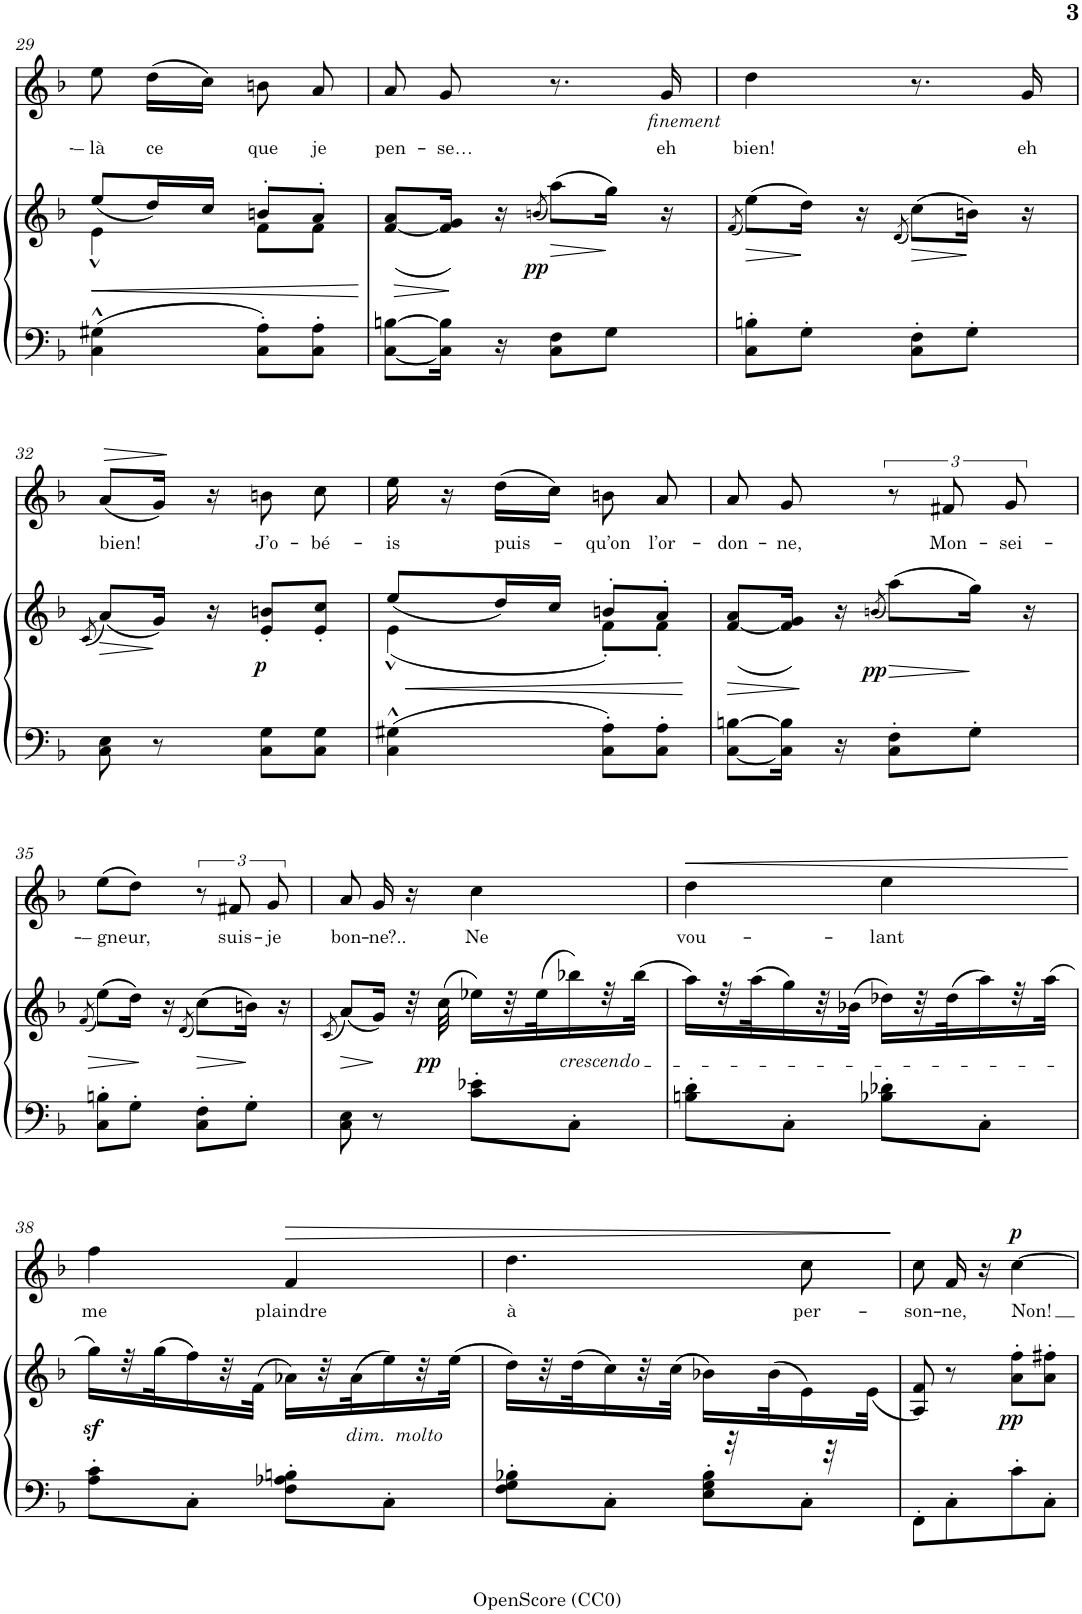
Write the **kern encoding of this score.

**kern	**kern	**dynam	**kern	**text	**dynam
*part2	*part2	*part2	*part1	*part1	*part1
*staff3	*staff2	*staff2/3	*staff1	*staff1	*staff1
*I"Piano	*	*	*I"Chant Voice	*	*
*I'Pno	*	*	*	*	*
!!LO:PB:g=z
*clefF4	*clefG2	*	*clefG2	*	*
*k[b-]	*k[b-]	*	*k[b-]	*	*
*M2/4	*M2/4	*	*M2/4	*	*
=29	=29	=29	=29	=29	=29
!	!	!LO:HP:b	!	!LO:LY:b	!
*	*^	*	*	*	*
4C\^^ 4G#X\^^	(<8ee/L	4e^^\	<	8ee\	-– là	.
!	!	!	!	!	!LO:LY:b	!
.	16dd/L)	.	.	(16dd\LL	ce	.
.	16cc/JJ	.	.	16cc\JJ)	.	.
!	!	!	!	!	!LO:LY:b	!
8C\' 8A\'L	8bn'/L	8f\L	.	8bn\	que	.
!	!	!	!	!	!LO:LY:b	!
8C\' 8A\'J	8a'/J	8f\J	.	8a/	je	.
*	*v	*v	*	*	*	*
.	.	[	.	.	.
=30	=30	=30	=30	=30	=30
!	!	!LO:HP:b	!	!LO:LY:b	!
[8C\ [8Bn\L	([<8f/ 8a/L	>	8a/	pen-	.
!	!	!	!	!LO:LY:b	!
16C\] 16B\]Jk	16f/] 16g/Jk)	]	8g/	-se…	.
16r	16r	.	.	.	.
.	(8qbn/	.	.	.	.
!	!	!LO:DY:b	!	!	!
8C\ 8F\L	(8aa\L)	pp	8.r	.	.
8G\J	16gg\Jk)	.	.	.	.
!	!	!	!LO:TX:b:i:t=finement	!	!
!	!	!	!	!LO:LY:b	!
.	16r	.	16g/	eh	.
=31	=31	=31	=31	=31	=31
.	(8qf/	.	.	.	.
!	!	!	!	!LO:LY:b	!
8C\' 8Bn\'L	(8ee\L)	.	4dd\	bien!	.
8G'\J	16dd\Jk)	.	.	.	.
.	16r	.	.	.	.
.	(8qd/	.	.	.	.
8C\' 8F\'L	(8cc\L)	.	8.r	.	.
8G'\J	16bn\Jk)	.	.	.	.
!	!	!	!	!LO:LY:b	!
.	16r	.	16g/	eh	.
!!LO:LB:g=z
=32	=32	=32	=32	=32	=32
.	(8qc/	.	.	.	.
!	!	!	!	!LO:LY:b	!LO:HP:b
8C\ 8E\	(8a/L)	.	(8a/L	bien!	>
8r	16g/Jk)	.	16g/Jk)	.	]
.	16r	.	16r	.	.
!	!	!LO:DY:b	!	!LO:LY:b	!
8C\ 8G\L	8e/' 8bn/'L	p	8bn\	J’o-	.
!	!	!	!	!LO:LY:b	!
8C\ 8G\J	8e/' 8cc/'J	.	8cc\	-bé-	.
=33	=33	=33	=33	=33	=33
!	!	!LO:HP:b	!	!LO:LY:b	!
*	*^	*	*	*	*
4C\^^ 4G#X\^^	(<8ee/L	(4e^^\	<	16ee\	-is	.
.	.	.	.	16r	.	.
!	!	!	!	!	!LO:LY:b	!
.	16dd/L)	.	.	(16dd\LL	puis-	.
.	16cc/JJ	.	.	16cc\JJ)	.	.
!	!	!	!	!	!LO:LY:b	!
8C\' 8A\'L	8bn'/L	8f'\L)	.	8bn\	-qu’on	.
!	!	!	!	!	!LO:LY:b	!
8C\' 8A\'J	8a'/J	8f'\J	.	8a/	l’or-	.
*	*v	*v	*	*	*	*
.	.	[	.	.	.
=34	=34	=34	=34	=34	=34
!	!	!LO:HP:b	!	!LO:LY:b	!
[8C\ [8Bn\L	([<8f/ 8a/L	>	8a/	-don-	.
!	!	!	!	!LO:LY:b	!
16C\] 16B\]Jk	16f/] 16g/Jk)	]	8g/	-ne,	.
16r	16r	.	.	.	.
.	(8qbn/	.	.	.	.
!	!	!LO:DY:b	!	!	!
8C\' 8F\'L	(8aa\L)	pp	12r	.	.
!	!	!	!	!LO:LY:b	!
.	.	.	12f#X/	Mon-	.
8G'\J	16gg\Jk)	.	.	.	.
!	!	!	!	!LO:LY:b	!
.	.	.	12g/	-sei-	.
.	16r	.	.	.	.
!!LO:LB:g=z
=35	=35	=35	=35	=35	=35
.	(8qf/	.	.	.	.
!	!	!	!	!LO:LY:b	!
8C\' 8Bn\'L	(8ee\L)	.	(8ee\L	-– gneur,	.
8G'\J	16dd\Jk)	.	8dd\J)	.	.
.	16r	.	.	.	.
.	(8qd/	.	.	.	.
8C\' 8F\'L	(8cc\L)	.	12r	.	.
!	!	!	!	!LO:LY:b	!
.	.	.	12f#X/	suis-	.
8G'\J	16bn\Jk)	.	.	.	.
!	!	!	!	!LO:LY:b	!
.	.	.	12g/	-je	.
.	16r	.	.	.	.
=36	=36	=36	=36	=36	=36
.	(8qc/	.	.	.	.
!	!	!	!	!LO:LY:b	!
8C\ 8E\	(8a/L)	.	8a/	bon-	.
!	!	!	!	!LO:LY:b	!
8r	16g/Jk)	.	16g/	-ne?..	.
.	32r	.	16r	.	.
!	!	!LO:DY:b	!	!	!
.	(32cc\	pp	.	.	.
!	!	!	!	!LO:LY:b	!
8c\' 8e-X\'L	16ee-X\LL)	.	4cc\	Ne	.
.	32r	.	.	.	.
.	(32ee-\J	.	.	.	.
!	!LO:TX:b:i:t=crescendo	!	!	!	!
8C'\J	16bb-X\)	.	.	.	.
.	32r	.	.	.	.
.	(32bb-\JJJ	.	.	.	.
=37	=37	=37	=37	=37	=37
!	!	!	!	!LO:LY:b	!LO:HP:b
8Bn\' 8d\'L	16aa\LL)	.	4dd\	vou-	<
.	32r	.	.	.	.
.	(32aa\J	.	.	.	.
8C'\J	16gg\)	.	.	.	.
.	32r	.	.	.	.
.	(32b-X\JJJ	.	.	.	.
!	!	!	!	!LO:LY:b	!
8B-X\' 8d-X\'L	16dd-X\LL)	.	4ee\	-lant	.
.	32r	.	.	.	.
.	(32dd-\J	.	.	.	.
8C'\J	16aa\)	.	.	.	.
.	32r	.	.	.	.
.	(32aa\JJJ	.	.	.	.
.	.	.	.	.	[
!!LO:LB:g=z
=38	=38	=38	=38	=38	=38
!	!	!	!	!LO:LY:b	!
8A\' 8c\'L	16ggz<\LL)	.	4ff\	me	.
.	32r	.	.	.	.
.	(32gg\J	.	.	.	.
8C'\J	16ff\)	.	.	.	.
.	32r	.	.	.	.
.	(32f\JJJ	.	.	.	.
!	!	!	!	!LO:LY:b	!LO:HP:b
8F\' 8A-X\' 8Bn\'L	16a-X\LL)	.	4f/	plaindre	>
.	32r	.	.	.	.
!	!LO:TX:b:i:t=dim.  molto	!	!	!	!
.	(32a-\J	.	.	.	.
8C'\J	16ee\)	.	.	.	.
.	32r	.	.	.	.
.	(32ee\JJJ	.	.	.	.
=39	=39	=39	=39	=39	=39
!	!	!	!	!LO:LY:b	!
8F\' 8G\' 8B-X\'L	16dd\LL)	.	4.dd\	à	.
.	32r	.	.	.	.
.	(>32dd\J	.	.	.	.
8C'\J	16cc\)	.	.	.	.
.	32r	.	.	.	.
.	(32cc\JJJ	.	.	.	.
8E\' 8G\' 8B-\'L	16b-X\LL)	.	.	.	.
.	32r	.	.	.	.
.	(32b-\J	.	.	.	.
!	!	!	!	!LO:LY:b	!
8C'\J	16e\)	.	8cc\	per-	.
.	32r	.	.	.	.
.	(<32e\JJJ	.	.	.	.
.	.	.	.	.	]
=40	=40	=40	=40	=40	=40
!	!	!	!	!LO:LY:b	!
8FF'\L	8A/ 8f/)	.	8cc\	-son-	.
!	!	!	!	!LO:LY:b	!
8C'\	8r	.	16f/	-ne,	.
.	.	.	16r	.	.
!	!	!LO:DY:b	!	!LO:LY:b	!LO:DY:a
8c'\	8a\' 8ff\'L	pp	[4cc\	Non!	p
8C'\J	8a\' 8ff#X\'J	.	.	.	.
=	=	=	=	=	=
*-	*-	*-	*-	*-	*-
